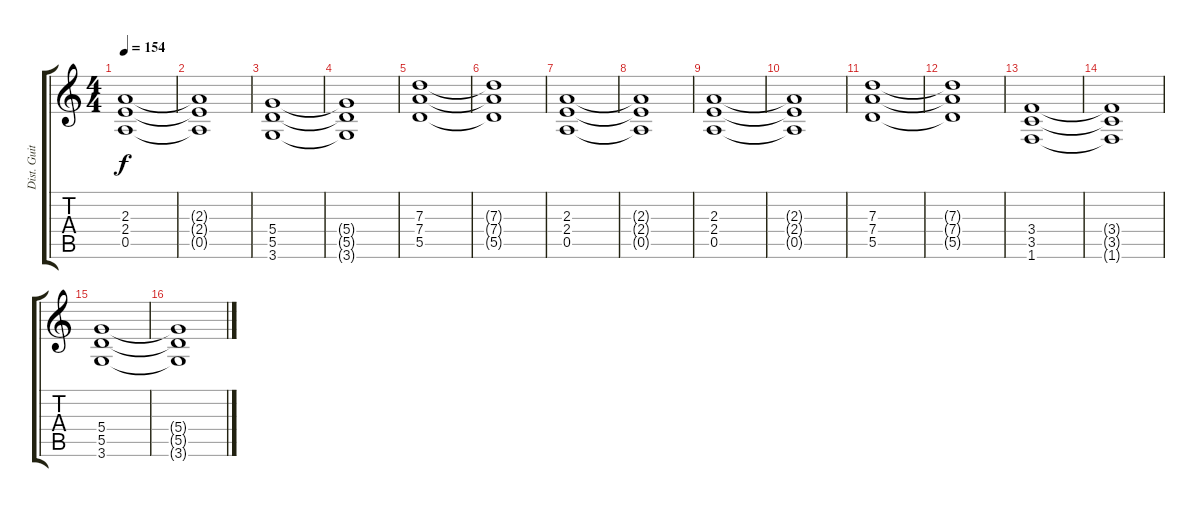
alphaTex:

\track ("Dist. Guitar 2" "Dist. Guit") {instrument distortionguitar}
\staff {score tabs}
\tuning (E4 B3 G3 D3 A2 E2) {hide}
\ts (4 4)
\tempo 154
\clef g2
\ks c
(2.3 2.4 0.5).1{dy f} |
(2.3{t} 2.4{t} 0.5{t}).1 |
(5.4 5.5 3.6).1 |
(5.4{t} 5.5{t} 3.6{t}).1 |
(7.3 7.4 5.5).1 |
(7.3{t} 7.4{t} 5.5{t}).1 |
(2.3 2.4 0.5).1 |
(2.3{t} 2.4{t} 0.5{t}).1 |
(2.3 2.4 0.5).1 |
(2.3{t} 2.4{t} 0.5{t}).1 |
(7.3 7.4 5.5).1 |
(7.3{t} 7.4{t} 5.5{t}).1 |
(3.4 3.5 1.6).1 |
(3.4{t} 3.5{t} 1.6{t}).1 |
(5.4 5.5 3.6).1 |
(5.4{t} 5.5{t} 3.6{t}).1
